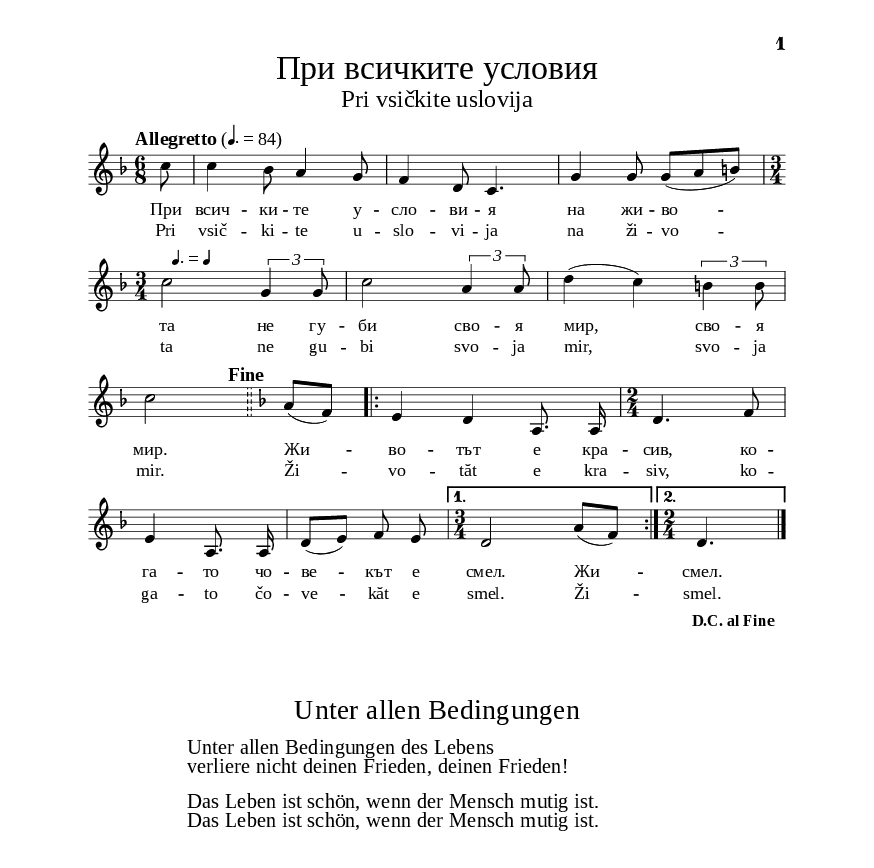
\version "2.24.3"

% include paper part and global functions
\include "include/globals.ily"

\bookpart {
  \label #'ref107
  \tocItem \markup "При всичките условия – Pri vsičkite uslovija"
  \include "include/bookpart-paper.ily"
  \score {
    \include "include/score-layout.ily"

    \new Voice \relative c' {
      \clef treble
      \key f \major
      \time 6/8
      \tempoFunc "Allegretto" 4. "84"
      \partial 8
      c'8 | c4 bes8 a4 g8 | f4 d8 c4. | g'4  g8 g8 (a b)  | \break

      \time 3/4 \tempo \markup {
        % make tempo note smaller
        \concat {
          \normal-text { "        " }
          \teeny \general-align #Y #DOWN \note {4.} #0.8
          \normal-text { " = " }
          \teeny \general-align #Y #DOWN \note {4} #0.8
        }
      }
      c2 \tuplet 3/2 { g4 g8} | c2 \tuplet 3/2 { a4 a8 } | d4 (c) \tupletUp \tuplet 3/2 { b b8 } | \tupletNeutral \break

      \tempo "                  Fine" c2  \bar "!!" \key d \minor a8 ( f8 ) \autoBeamOff \repeat volta 2 {
        e4 d a8. a16 | \time 2/4 d4. f8 | \break
        e4 a,8. a16 | d8 [(e8)] f8 e |
      }
      \alternative {
        {\time 3/4 d2 a'8 [(f)] }
        {\time 2/4 d4. }
      }
      \bar "|."

    }

    \addlyrics {
      При всич -- ки -- те у -- сло -- ви -- я на жи -- во -- та

      не гу -- би сво -- я мир, сво -- я мир.

      Жи -- во -- тът е кра -- сив,

      ко -- га -- то чо -- ве -- кът е смел.

      Жи -- смел.
    }
    \addlyrics {
      Pri vsič -- ki -- te u -- slo -- vi -- ja na ži -- vo -- ta

      ne gu -- bi svo -- ja mir, svo -- ja mir.

      Ži -- vo -- tăt e kra -- siv,

      ko -- ga -- to čo -- ve -- kăt e smel.

      Ži -- smel.
    }

    \header {
      title = \titleFunc "При всичките условия" "Pri vsičkite uslovija"
    }

    \midi{}

  } % score

  \markup \empty-one

  \markup \dc-one "D.C. al Fine"


  % include foreign translation(s) of the song

  \markup \vspace #3
  \version "2.24.3"

\markup \fill-line { \fontsize #deTitleFontSize "Unter allen Bedingungen" }
\markup \null
\markup \null
\markup \fontsize #deCoupletFontSize {
  \hspace #12
  \override #`(baseline-skip . ,deCoupletBaselineSkip)

  \column {
    \line { " "Unter allen Bedingungen des Lebens }

    \line { " "verliere nicht deinen Frieden, deinen Frieden!}
    \line { " "}

    \line { " "Das Leben ist schön, wenn der Mensch mutig ist.}
    \line { " "Das Leben ist schön, wenn der Mensch mutig ist.}



  }


}


} % bookpart
